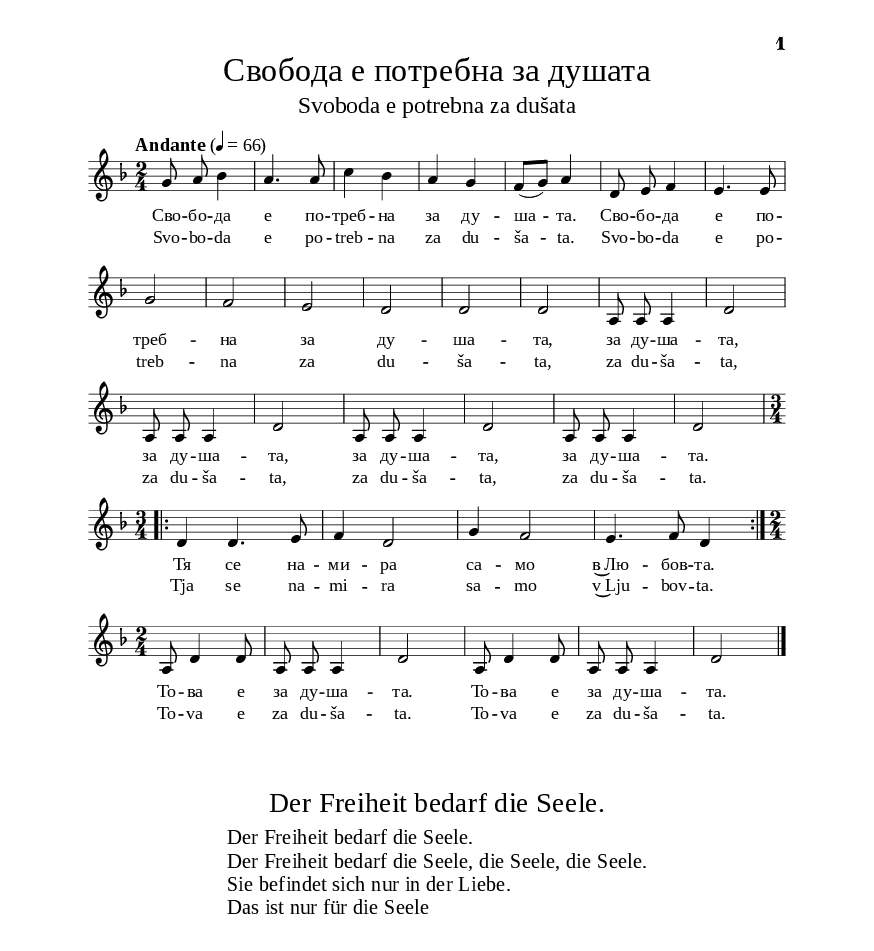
\version "2.24.4"

% include paper part and global functions
\include "include/globals.ily"

\bookpart {
  \label #'ref169_2
  \tocItem \markup "Свобода е потребна за душата – Svoboda e potrebna za dušata "
  \include "include/bookpart-paper.ily"
  \score {
    \include "include/score-layout.ily"

    \new Voice \absolute {
      \clef treble
      \key d \minor
      \time 2/4
      \tempoFunc "Andante" 4 "66"
      \autoBeamOff

      g'8 a'8 bes'4 | % 2
      a'4.  a'8 | c''4  bes'4 | a'4 g'| % 3
      f'8 ([g'8]) a'4 |  % 4
      d'8  e'8 f'4 | % 5
      e'4. e'8 | \break
      g'2 | f'2 | e'2 | d'2 | d'2 | d'2 | a8 a8 a4 | d'2 | \break

      a8 a8 a4 | d'2 |a8 a8 a4 | d'2 |a8 a8 a4 | d'2 | \break
      \time 3/4 \bar ".|:-|" d'4 d'4. e'8| f'4 d'2 | g'4 f'2 | e'4. f'8 d'4  \bar ":|." \break

      \time 2/4 a8 d'4 d'8 | a8 a8 a4 | d'2|  a8 d'4 d'8 | a8 a8 a4 | d'2 \bar "|."
    }
    \addlyrics {
      Сво -- бо -- да е по -- треб -- на
      за ду -- ша -- та. Сво -- бо
      -- да е по -- треб -- на за ду --
      ша -- та, за ду -- ша -- та, за ду
      -- ша -- та, за ду
      -- ша -- та, за ду
      -- ша -- та. Тя се на -- ми -- ра са -- мо в~Лю -- бов -- та.
      То -- ва е за ду -- ша -- та. То -- ва е за ду -- ша -- та.
    }
    \addlyrics {
      Svo -- bo -- da e po -- treb -- na
      za du -- ša -- ta. Svo -- bo
      -- da e po -- treb -- na za du --
      ša -- ta, za du -- ša -- ta, za du
      -- ša -- ta, za du
      -- ša -- ta, za du
      -- ša -- ta. Tja se na -- mi -- ra sa -- mo v~Lju -- bov -- ta.
      To -- va e za du -- ša -- ta. To -- va e za du -- ša -- ta.
    }
    \header {
      title = \titleFunc "Свобода е потребна за душата" "Svoboda e potrebna za dušata"
    }

    \midi{}

  } % score

  \markup \vspace #3

  % include foreign translation(s) of the song
  \version "2.24.4"

\markup \fill-line { \fontsize #deTitleFontSize "Der Freiheit bedarf die Seele." }

\markup \null
\markup \null
\markup \abs-fontsize #10 {
   \fill-line {
  \override #`(baseline-skip . ,deCoupletBaselineSkip)

  \column {

  \line { Der Freiheit bedarf die Seele. }
  \line { Der Freiheit bedarf die Seele, die Seele, die Seele. }
   \line { Sie befindet sich nur in der Liebe. }
   \line { Das ist nur für die Seele }
  }
  }
}




} % bookpart

% Più mosso
%
